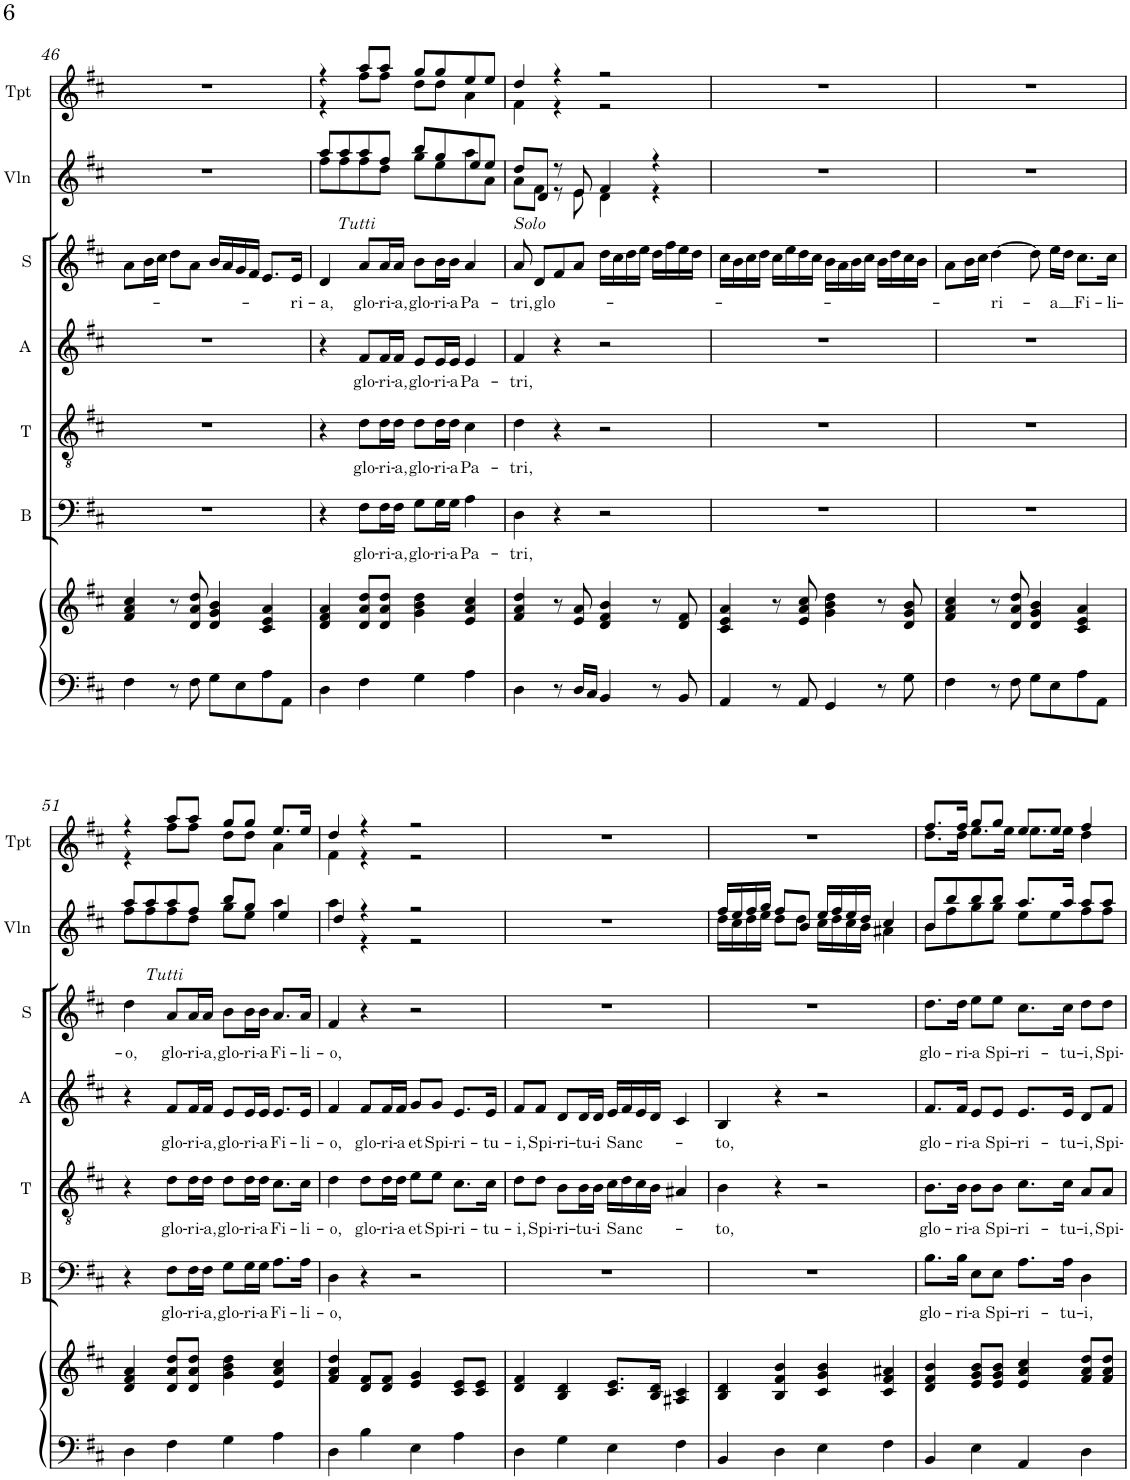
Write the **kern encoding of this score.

**kern	**kern	**kern	**text	**kern	**text	**kern	**text	**kern	**text	**kern	**kern
*part7	*part7	*part6	*part6	*part5	*part5	*part4	*part4	*part3	*part3	*part2	*part1
*staff8	*staff7	*staff6	*staff6	*staff5	*staff5	*staff4	*staff4	*staff3	*staff3	*staff2	*staff1
*I"Harpsichord	*	*I"B	*	*I"T	*	*I"A	*	*I"S	*	*I"Violin	*I"Trumpet
*I'Hpschd	*	*I'B	*	*I'T	*	*I'A	*	*I'S	*	*I'Vln	*I'Tpt
!!LO:PB:g=z
*clefF4	*clefG2	*clefF4	*	*clefGv2	*	*clefG2	*	*clefG2	*	*clefG2	*clefG2
*	*	*	*	*	*	*	*	*	*	*	*ITrd1c2
*k[f#c#]	*k[f#c#]	*k[f#c#]	*	*k[f#c#]	*	*k[f#c#]	*	*k[f#c#]	*	*k[f#c#]	*k[f#c#]
*M4/4	*M4/4	*M4/4	*	*M4/4	*	*M4/4	*	*M4/4	*	*M4/4	*M4/4
*met(c)	*met(c)	*met(c)	*	*met(c)	*	*met(c)	*	*met(c)	*	*met(c)	*met(c)
=46	=46	=46	=46	=46	=46	=46	=46	=46	=46	=46	=46
4F#\	4f#/ 4a/ 4cc#/	1r	.	1r	.	1r	.	8a\L	.	1r	1r
.	.	.	.	.	.	.	.	16b\L	.	.	.
.	.	.	.	.	.	.	.	16cc#\JJ	.	.	.
8r	8r	.	.	.	.	.	.	8dd\L	.	.	.
8F#\	8d/ 8a/ 8dd/	.	.	.	.	.	.	8a\J	.	.	.
8G\L	4d/ 4g/ 4b/	.	.	.	.	.	.	16b/LL	.	.	.
.	.	.	.	.	.	.	.	16a/	.	.	.
8E\	.	.	.	.	.	.	.	16g/	.	.	.
.	.	.	.	.	.	.	.	16f#/JJ	.	.	.
8A\	4c#/ 4e/ 4a/	.	.	.	.	.	.	8.e/L	.	.	.
8AA\J	.	.	.	.	.	.	.	.	.	.	.
!	!	!	!	!	!	!	!	!	!LO:LY:b	!	!
.	.	.	.	.	.	.	.	16e/Jk	-ri-	.	.
=47	=47	=47	=47	=47	=47	=47	=47	=47	=47	=47	=47
!	!	!	!	!	!	!	!	!	!LO:LY:b	!	!
*	*	*	*	*	*	*	*	*	*	*^	*^
4D\	4d/ 4f#/ 4a/	4r	.	4r	.	4r	.	4d/	-a,	8aa/L	8ff#\L	4r	4r
.	.	.	.	.	.	.	.	.	.	8aa/	8ff#\	.	.
!	!	!	!	!	!	!	!	!LO:TX:a:i:t=Tutti	!	!	!	!	!
!	!	!	!LO:LY:b	!	!LO:LY:b	!	!LO:LY:b	!	!LO:LY:b	!	!	!	!
4F#\	8d/ 8a/ 8dd/L	8F#\L	glo-	8d\L	glo-	8f#/L	glo-	8a/L	glo-	8aa/	8ff#\	8aa/L	8ff#\L
!	!	!	!LO:LY:b	!	!LO:LY:b	!	!LO:LY:b	!	!LO:LY:b	!	!	!	!
.	8d/ 8a/ 8dd/J	16F#\L	-ri-	16d\L	-ri-	16f#/L	-ri-	16a/L	-ri-	8ff#/J	8dd\J	8aa/J	8ff#\J
!	!	!	!LO:LY:b	!	!LO:LY:b	!	!LO:LY:b	!	!LO:LY:b	!	!	!	!
.	.	16F#\JJ	-a,	16d\JJ	-a,	16f#/JJ	-a,	16a/JJ	-a,	.	.	.	.
!	!	!	!LO:LY:b	!	!LO:LY:b	!	!LO:LY:b	!	!LO:LY:b	!	!	!	!
4G\	4g\ 4b\ 4dd\	8G\L	glo-	8d\L	glo-	8e/L	glo-	8b\L	glo-	8bb/L	8gg\L	8gg/L	8dd\L
!	!	!	!LO:LY:b	!	!LO:LY:b	!	!LO:LY:b	!	!LO:LY:b	!	!	!	!
.	.	16G\L	-ri-	16d\L	-ri-	16e/L	-ri-	16b\L	-ri-	8gg/	8ee\	8gg/	8dd\J
!	!	!	!LO:LY:b	!	!LO:LY:b	!	!LO:LY:b	!	!LO:LY:b	!	!	!	!
.	.	16G\JJ	-a	16d\JJ	-a	16e/JJ	-a	16b\JJ	-a	.	.	.	.
!	!	!	!LO:LY:b	!	!LO:LY:b	!	!LO:LY:b	!	!LO:LY:b	!	!	!	!
4A\	4e/ 4a/ 4cc#/	4A\	Pa-	4c#\	Pa-	4e/	Pa-	4a/	Pa-	8ee/	8aa\	8ee/	4a\
.	.	.	.	.	.	.	.	.	.	8ee/J	8a\J	8ee/J	.
=48	=48	=48	=48	=48	=48	=48	=48	=48	=48	=48	=48	=48	=48
!	!	!	!LO:LY:b	!	!LO:LY:b	!	!LO:LY:b	!	!LO:LY:b	!	!	!	!
4D\	4f#/ 4a/ 4dd/	4D\	-tri,	4d\	-tri,	4f#/	-tri,	8a/	-tri,	8dd/L	8a\L	4dd/	4f#\
!	!	!	!	!	!	!	!	!LO:TX:a:i:t=Solo	!	!	!	!	!
!	!	!	!	!	!	!	!	!	!LO:LY:b	!	!	!	!
.	.	.	.	.	.	.	.	8d/L	glo-	8d/J	8f#\J	.	.
8r	8r	4r	.	4r	.	4r	.	8f#/	.	8r	8r	4r	4r
16D/LL	8e/ 8a/	.	.	.	.	.	.	8a/J	.	8e/	8e\	.	.
16C#/JJ	.	.	.	.	.	.	.	.	.	.	.	.	.
4BB/	4d/ 4f#/ 4b/	2r	.	2r	.	2r	.	16dd\LL	.	4f#/	4d\	2r	2r
.	.	.	.	.	.	.	.	16cc#\	.	.	.	.	.
.	.	.	.	.	.	.	.	16dd\	.	.	.	.	.
.	.	.	.	.	.	.	.	16ee\JJ	.	.	.	.	.
8r	8r	.	.	.	.	.	.	16dd\LL	.	4r	4r	.	.
.	.	.	.	.	.	.	.	16ff#\	.	.	.	.	.
8BB/	8d/ 8f#/	.	.	.	.	.	.	16ee\	.	.	.	.	.
.	.	.	.	.	.	.	.	16dd\JJ	.	.	.	.	.
*	*	*	*	*	*	*	*	*	*	*v	*v	*	*
*	*	*	*	*	*	*	*	*	*	*	*v	*v
=49	=49	=49	=49	=49	=49	=49	=49	=49	=49	=49	=49
4AA/	4c#/ 4e/ 4a/	1r	.	1r	.	1r	.	16cc#\LL	.	1r	1r
.	.	.	.	.	.	.	.	16b\	.	.	.
.	.	.	.	.	.	.	.	16cc#\	.	.	.
.	.	.	.	.	.	.	.	16dd\JJ	.	.	.
8r	8r	.	.	.	.	.	.	16cc#\LL	.	.	.
.	.	.	.	.	.	.	.	16ee\	.	.	.
8AA/	8e/ 8a/ 8cc#/	.	.	.	.	.	.	16dd\	.	.	.
.	.	.	.	.	.	.	.	16cc#\JJ	.	.	.
4GG/	4g\ 4b\ 4dd\	.	.	.	.	.	.	16b\LL	.	.	.
.	.	.	.	.	.	.	.	16a\	.	.	.
.	.	.	.	.	.	.	.	16b\	.	.	.
.	.	.	.	.	.	.	.	16cc#\JJ	.	.	.
8r	8r	.	.	.	.	.	.	16b\LL	.	.	.
.	.	.	.	.	.	.	.	16dd\	.	.	.
8G\	8d/ 8g/ 8b/	.	.	.	.	.	.	16cc#\	.	.	.
.	.	.	.	.	.	.	.	16b\JJ	.	.	.
=50	=50	=50	=50	=50	=50	=50	=50	=50	=50	=50	=50
4F#\	4f#/ 4a/ 4cc#/	1r	.	1r	.	1r	.	8a\L	.	1r	1r
.	.	.	.	.	.	.	.	16b\L	.	.	.
.	.	.	.	.	.	.	.	16cc#\JJ	.	.	.
!	!	!	!	!	!	!	!	!	!LO:LY:b	!	!
8r	8r	.	.	.	.	.	.	[4dd\	-ri-	.	.
8F#\	8d/ 8a/ 8dd/	.	.	.	.	.	.	.	.	.	.
8G\L	4d/ 4g/ 4b/	.	.	.	.	.	.	8dd\]	.	.	.
!	!	!	!	!	!	!	!	!	!LO:LY:b	!	!
8E\	.	.	.	.	.	.	.	16ee\LL	-a	.	.
.	.	.	.	.	.	.	.	16dd\JJ	.	.	.
!	!	!	!	!	!	!	!	!	!LO:LY:b	!	!
8A\	4c#/ 4e/ 4a/	.	.	.	.	.	.	8.cc#\L	Fi-	.	.
8AA\J	.	.	.	.	.	.	.	.	.	.	.
!	!	!	!	!	!	!	!	!	!LO:LY:b	!	!
.	.	.	.	.	.	.	.	16cc#\Jk	-li-	.	.
!!LO:LB:g=z
=51	=51	=51	=51	=51	=51	=51	=51	=51	=51	=51	=51
!	!	!	!	!	!	!	!	!	!LO:LY:b	!	!
*	*	*	*	*	*	*	*	*	*	*^	*^
4D\	4d/ 4f#/ 4a/	4r	.	4r	.	4r	.	4dd\	-o,	8aa/L	8ff#\L	4r	4r
.	.	.	.	.	.	.	.	.	.	8aa/	8ff#\	.	.
!	!	!	!	!	!	!	!	!LO:TX:a:i:t=Tutti	!	!	!	!	!
!	!	!	!LO:LY:b	!	!LO:LY:b	!	!LO:LY:b	!	!LO:LY:b	!	!	!	!
4F#\	8d/ 8a/ 8dd/L	8F#\L	glo-	8d\L	glo-	8f#/L	glo-	8a/L	glo-	8aa/	8ff#\	8aa/L	8ff#\L
!	!	!	!LO:LY:b	!	!LO:LY:b	!	!LO:LY:b	!	!LO:LY:b	!	!	!	!
.	8d/ 8a/ 8dd/J	16F#\L	-ri-	16d\L	-ri-	16f#/L	-ri-	16a/L	-ri-	8ff#/J	8dd\J	8aa/J	8ff#\J
!	!	!	!LO:LY:b	!	!LO:LY:b	!	!LO:LY:b	!	!LO:LY:b	!	!	!	!
.	.	16F#\JJ	-a,	16d\JJ	-a,	16f#/JJ	-a,	16a/JJ	-a,	.	.	.	.
!	!	!	!LO:LY:b	!	!LO:LY:b	!	!LO:LY:b	!	!LO:LY:b	!	!	!	!
4G\	4g\ 4b\ 4dd\	8G\L	glo-	8d\L	glo-	8e/L	glo-	8b\L	glo-	8bb/L	8gg\L	8gg/L	8dd\L
!	!	!	!LO:LY:b	!	!LO:LY:b	!	!LO:LY:b	!	!LO:LY:b	!	!	!	!
.	.	16G\L	-ri-	16d\L	-ri-	16e/L	-ri-	16b\L	-ri-	8gg/J	8ee\J	8gg/J	8dd\J
!	!	!	!LO:LY:b	!	!LO:LY:b	!	!LO:LY:b	!	!LO:LY:b	!	!	!	!
.	.	16G\JJ	-a	16d\JJ	-a	16e/JJ	-a	16b\JJ	-a	.	.	.	.
!	!	!	!LO:LY:b	!	!LO:LY:b	!	!LO:LY:b	!	!LO:LY:b	!	!	!	!
4A\	4e/ 4a/ 4cc#/	8.A\L	Fi-	8.c#\L	Fi-	8.e/L	Fi-	8.a/L	Fi-	4ee/	4aa\	8.ee/L	4a\
!	!	!	!LO:LY:b	!	!LO:LY:b	!	!LO:LY:b	!	!LO:LY:b	!	!	!	!
.	.	16A\Jk	-li-	16c#\Jk	-li-	16e/Jk	-li-	16a/Jk	-li-	.	.	16ee/Jk	.
=52	=52	=52	=52	=52	=52	=52	=52	=52	=52	=52	=52	=52	=52
!	!	!	!LO:LY:b	!	!LO:LY:b	!	!LO:LY:b	!	!LO:LY:b	!	!	!	!
4D\	4f#/ 4a/ 4dd/	4D\	-o,	4d\	-o,	4f#/	-o,	4f#/	-o,	4dd/	4aa\	4dd/	4f#\
!	!	!	!	!	!LO:LY:b	!	!LO:LY:b	!	!	!	!	!	!
4B\	8d/ 8f#/L	4r	.	8d\L	glo-	8f#/L	glo-	4r	.	4r	4r	4r	4r
!	!	!	!	!	!LO:LY:b	!	!LO:LY:b	!	!	!	!	!	!
.	8d/ 8f#/J	.	.	16d\L	-ri-	16f#/L	-ri-	.	.	.	.	.	.
!	!	!	!	!	!LO:LY:b	!	!LO:LY:b	!	!	!	!	!	!
.	.	.	.	16d\JJ	-a	16f#/JJ	-a	.	.	.	.	.	.
!	!	!	!	!	!LO:LY:b	!	!LO:LY:b	!	!	!	!	!	!
4E\	4e/ 4g/	2r	.	8e\L	et	8g/L	et	2r	.	2r	2r	2r	2r
!	!	!	!	!	!LO:LY:b	!	!LO:LY:b	!	!	!	!	!	!
.	.	.	.	8e\J	Spi-	8g/J	Spi-	.	.	.	.	.	.
!	!	!	!	!	!LO:LY:b	!	!LO:LY:b	!	!	!	!	!	!
4A\	8c#/ 8e/L	.	.	8.c#\L	-ri-	8.e/L	-ri-	.	.	.	.	.	.
.	8c#/ 8e/J	.	.	.	.	.	.	.	.	.	.	.	.
!	!	!	!	!	!LO:LY:b	!	!LO:LY:b	!	!	!	!	!	!
.	.	.	.	16c#\Jk	-tu-	16e/Jk	-tu-	.	.	.	.	.	.
*	*	*	*	*	*	*	*	*	*	*v	*v	*	*
*	*	*	*	*	*	*	*	*	*	*	*v	*v
=53	=53	=53	=53	=53	=53	=53	=53	=53	=53	=53	=53
!	!	!	!	!	!LO:LY:b	!	!LO:LY:b	!	!	!	!
4D\	4d/ 4f#/	1r	.	8d\L	-i,	8f#/L	-i,	1r	.	1r	1r
!	!	!	!	!	!LO:LY:b	!	!LO:LY:b	!	!	!	!
.	.	.	.	8d\J	Spi-	8f#/J	Spi-	.	.	.	.
!	!	!	!	!	!LO:LY:b	!	!LO:LY:b	!	!	!	!
4G\	4B/ 4d/	.	.	8B\L	-ri-	8d/L	-ri-	.	.	.	.
!	!	!	!	!	!LO:LY:b	!	!LO:LY:b	!	!	!	!
.	.	.	.	16B\L	-tu-	16d/L	-tu-	.	.	.	.
!	!	!	!	!	!LO:LY:b	!	!LO:LY:b	!	!	!	!
.	.	.	.	16B\JJ	-i	16d/JJ	-i	.	.	.	.
!	!	!	!	!	!LO:LY:b	!	!LO:LY:b	!	!	!	!
4E\	8.c#/ 8.e/L	.	.	16c#\LL	Sanc-	16e/LL	Sanc-	.	.	.	.
.	.	.	.	16d\	.	16f#/	.	.	.	.	.
.	.	.	.	16c#\	.	16e/	.	.	.	.	.
.	16B/ 16d/Jk	.	.	16B\JJ	.	16d/JJ	.	.	.	.	.
4F#\	4A#X/ 4c#/	.	.	4A#X/	.	4c#/	.	.	.	.	.
=54	=54	=54	=54	=54	=54	=54	=54	=54	=54	=54	=54
!	!	!	!	!	!LO:LY:b	!	!LO:LY:b	!	!	!	!
*	*	*	*	*	*	*	*	*	*	*^	*
4BB/	4B/ 4d/	1r	.	4B\	-to,	4B/	-to,	1r	.	16ff#/LL	16dd\LL	1r
.	.	.	.	.	.	.	.	.	.	16ee/	16cc#\	.
.	.	.	.	.	.	.	.	.	.	16ff#/	16dd\	.
.	.	.	.	.	.	.	.	.	.	16gg/JJ	16ee\JJ	.
4D\	4B/ 4f#/ 4b/	.	.	4r	.	4r	.	.	.	8ff#/L	8dd\L	.
.	.	.	.	.	.	.	.	.	.	8b/J	8dd\J	.
4E\	4c#/ 4g/ 4b/	.	.	2r	.	2r	.	.	.	16ee/LL	16cc#\LL	.
.	.	.	.	.	.	.	.	.	.	16ff#/	16dd\	.
.	.	.	.	.	.	.	.	.	.	16ee/	16cc#\	.
.	.	.	.	.	.	.	.	.	.	16dd/JJ	16b\JJ	.
4F#\	4c#/ 4f#/ 4a#X/	.	.	.	.	.	.	.	.	4cc#/	4a#X\	.
=55	=55	=55	=55	=55	=55	=55	=55	=55	=55	=55	=55	=55
!	!	!	!LO:LY:b	!	!LO:LY:b	!	!LO:LY:b	!	!LO:LY:b	!	!	!
*	*	*	*	*	*	*	*	*	*	*	*	*^
4BB/	4d/ 4f#/ 4b/	8.B\L	glo-	8.B\L	glo-	8.f#/L	glo-	8.dd\L	glo-	8b/L	8b\L	8.ff#/L	8.dd\L
.	.	.	.	.	.	.	.	.	.	8bb/	8ff#\	.	.
!	!	!	!LO:LY:b	!	!LO:LY:b	!	!LO:LY:b	!	!LO:LY:b	!	!	!	!
.	.	16B\Jk	-ri-	16B\Jk	-ri-	16f#/Jk	-ri-	16dd\Jk	-ri-	.	.	16ff#/Jk	16dd\Jk
!	!	!	!LO:LY:b	!	!LO:LY:b	!	!LO:LY:b	!	!LO:LY:b	!	!	!	!
4E\	8e/ 8g/ 8b/L	8E\L	-a	8B\L	-a	8e/L	-a	8ee\L	-a	8bb/	8gg\	8gg/L	8.ee\L
!	!	!	!LO:LY:b	!	!LO:LY:b	!	!LO:LY:b	!	!LO:LY:b	!	!	!	!
.	8e/ 8g/ 8b/J	8E\J	Spi-	8B\J	Spi-	8e/J	Spi-	8ee\J	Spi-	8bb/J	8gg\J	8gg/J	.
.	.	.	.	.	.	.	.	.	.	.	.	.	16ee\Jk
!	!	!	!LO:LY:b	!	!LO:LY:b	!	!LO:LY:b	!	!LO:LY:b	!	!	!	!
4AA/	4e/ 4a/ 4cc#/	8.A\L	-ri-	8.c#\L	-ri-	8.e/L	-ri-	8.cc#\L	-ri-	8.aa/L	8ee\L	8ee/L	8.ee\L
.	.	.	.	.	.	.	.	.	.	.	8ee\	8ee/J	.
!	!	!	!LO:LY:b	!	!LO:LY:b	!	!LO:LY:b	!	!LO:LY:b	!	!	!	!
.	.	16A\Jk	-tu-	16c#\Jk	-tu-	16e/Jk	-tu-	16cc#\Jk	-tu-	16aa/Jk	.	.	16ee\Jk
!	!	!	!LO:LY:b	!	!LO:LY:b	!	!LO:LY:b	!	!LO:LY:b	!	!	!	!
4D\	8f#/ 8a/ 8dd/L	4D\	-i,	8A/L	-i,	8d/L	-i,	8dd\L	-i,	8aa/L	8ff#\	4ff#/	4dd\
!	!	!	!	!	!LO:LY:b	!	!LO:LY:b	!	!LO:LY:b	!	!	!	!
.	8f#/ 8a/ 8dd/J	.	.	8A/J	Spi-	8f#/J	Spi-	8dd\J	Spi-	8aa/J	8ff#\J	.	.
*	*	*	*	*	*	*	*	*	*	*v	*v	*	*
*	*	*	*	*	*	*	*	*	*	*	*v	*v
=	=	=	=	=	=	=	=	=	=	=	=
*-	*-	*-	*-	*-	*-	*-	*-	*-	*-	*-	*-
